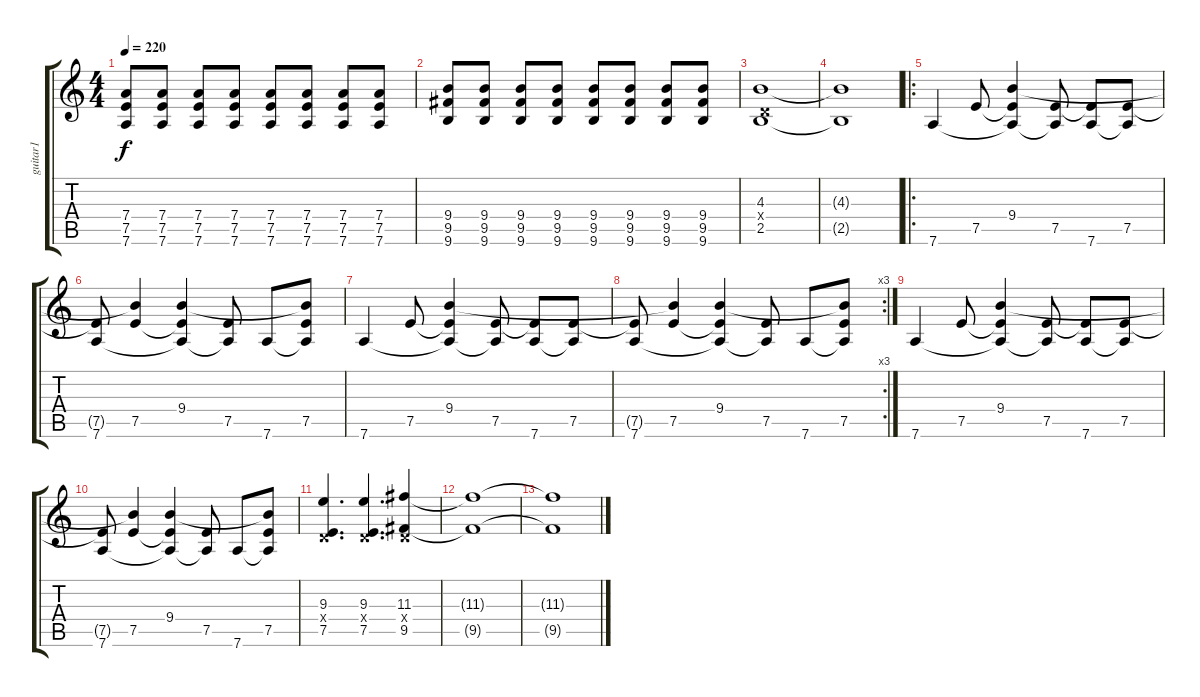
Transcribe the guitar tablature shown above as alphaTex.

\track ("guitar1" "guitar1") {instrument distortionguitar}
\staff {score tabs}
\tuning (E4 B3 G3 D3 A2 D2) {hide}
\ts (4 4)
\tempo 220
\clef g2
\ks c
(7.4 7.5 7.6).8{dy f} (7.4 7.5 7.6).8 (7.4 7.5 7.6).8 (7.4 7.5 7.6).8 (7.4 7.5 7.6).8 (7.4 7.5 7.6).8 (7.4 7.5 7.6).8 (7.4 7.5 7.6).8 |
(9.4 9.5 9.6).8 (9.4 9.5 9.6).8 (9.4 9.5 9.6).8 (9.4 9.5 9.6).8 (9.4 9.5 9.6).8 (9.4 9.5 9.6).8 (9.4 9.5 9.6).8 (9.4 9.5 9.6).8 |
(4.3 0.4{x} 2.5).1 |
(4.3{t} 2.5{t}).1 |
\ro
7.6.4 7.5.8 (9.4 7.5{t} 7.6{t}).4 (7.5 7.6{t}).8 (7.5{t} 7.6).8 (7.5 7.6{t}).8 |
(7.5{t} 7.6).8 (9.4{t} 7.5).4 (9.4 7.5{t} 7.6{t}).4 (7.5 7.6{t}).8 7.6.8 (9.4{t} 7.5 7.6{t}).8 |
7.6.4 7.5.8 (9.4 7.5{t} 7.6{t}).4 (7.5 7.6{t}).8 (7.5{t} 7.6).8 (7.5 7.6{t}).8 |
\rc 3
(7.5{t} 7.6).8 (9.4{t} 7.5).4 (9.4 7.5{t} 7.6{t}).4 (7.5 7.6{t}).8 7.6.8 (9.4{t} 7.5 7.6{t}).8 |
7.6.4 7.5.8 (9.4 7.5{t} 7.6{t}).4 (7.5 7.6{t}).8 (7.5{t} 7.6).8 (7.5 7.6{t}).8 |
(7.5{t} 7.6).8 (9.4{t} 7.5).4 (9.4 7.5{t} 7.6{t}).4 (7.5 7.6{t}).8 7.6.8 (9.4{t} 7.5 7.6{t}).8 |
(9.3 0.4{x} 7.5).4{d} (9.3 0.4{x} 7.5).4{d} (11.3 0.4{x} 9.5).4 |
(11.3{t} 9.5{t}).1 |
(11.3{t} 9.5{t}).1
